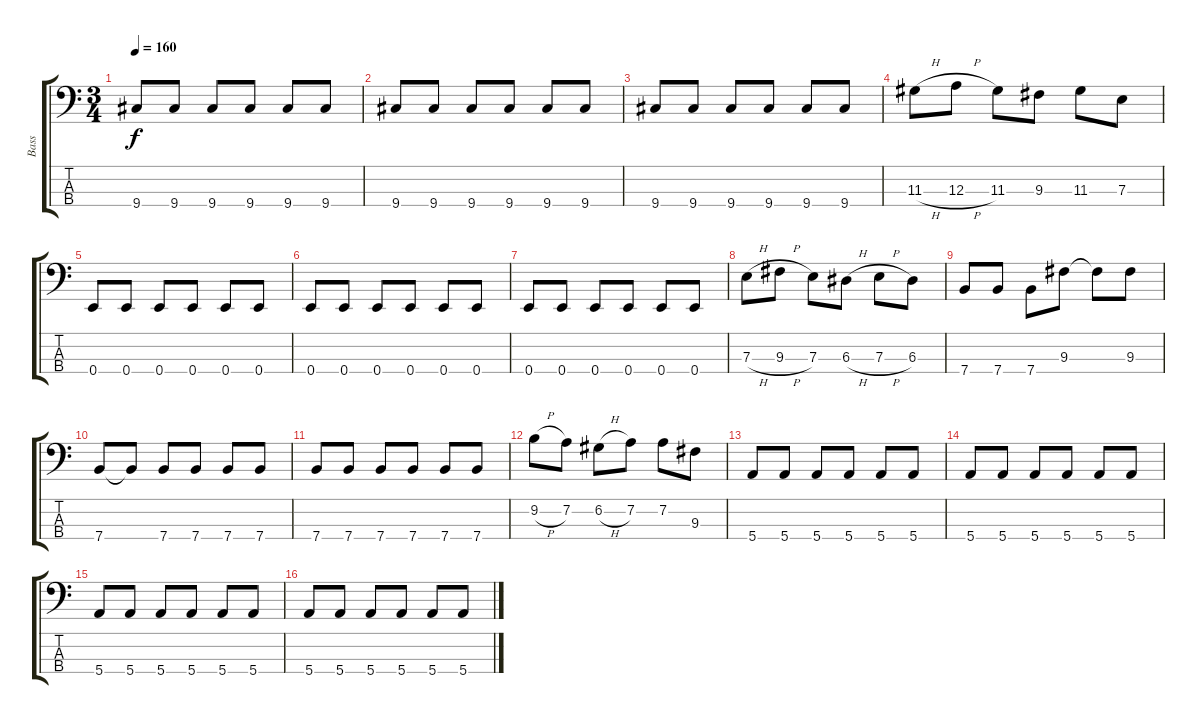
\track ("Bass" "Bass") {instrument electricbassfinger}
\staff {score tabs}
\tuning (G2 D2 A1 E1) {hide}
\ts (3 4)
\tempo 160
\clef f4
\ks c
9.4.8{dy f} 9.4.8 9.4.8 9.4.8 9.4.8 9.4.8 |
9.4.8 9.4.8 9.4.8 9.4.8 9.4.8 9.4.8 |
9.4.8 9.4.8 9.4.8 9.4.8 9.4.8 9.4.8 |
11.3{h}.8 12.3{h}.8 11.3.8 9.3.8 11.3.8 7.3.8 |
0.4.8 0.4.8 0.4.8 0.4.8 0.4.8 0.4.8 |
0.4.8 0.4.8 0.4.8 0.4.8 0.4.8 0.4.8 |
0.4.8 0.4.8 0.4.8 0.4.8 0.4.8 0.4.8 |
7.3{h}.8 9.3{h}.8 7.3.8 6.3{h}.8 7.3{h}.8 6.3.8 |
7.4.8 7.4.8 7.4.8 9.3.8 9.3{t}.8 9.3.8 |
7.4.8 7.4{t}.8 7.4.8 7.4.8 7.4.8 7.4.8 |
7.4.8 7.4.8 7.4.8 7.4.8 7.4.8 7.4.8 |
9.2{h}.8 7.2.8 6.2{h}.8 7.2.8 7.2.8 9.3.8 |
5.4.8 5.4.8 5.4.8 5.4.8 5.4.8 5.4.8 |
5.4.8 5.4.8 5.4.8 5.4.8 5.4.8 5.4.8 |
5.4.8 5.4.8 5.4.8 5.4.8 5.4.8 5.4.8 |
5.4.8 5.4.8 5.4.8 5.4.8 5.4.8 5.4.8
